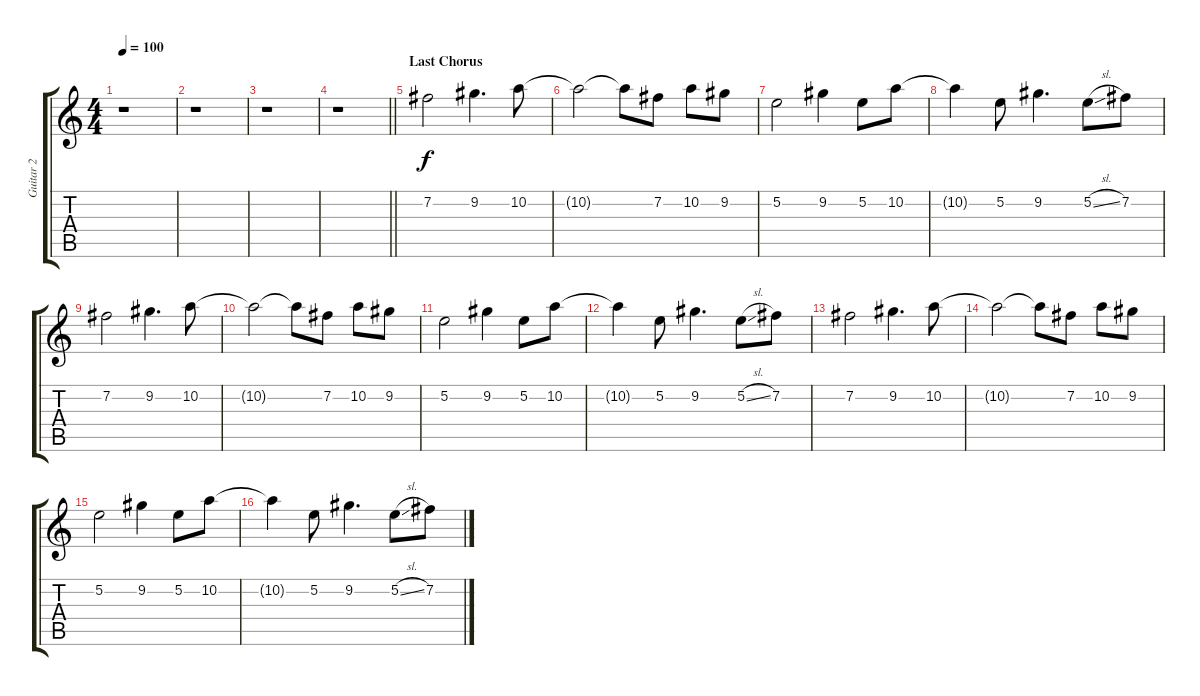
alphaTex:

\track ("Guitar 2" "Guitar 2") {instrument electricguitarjazz}
\staff {score tabs}
\tuning (E4 B3 G3 D3 A2 E2) {hide}
\ts (4 4)
\tempo 100
\clef g2
\ks c
r.1{dy f} |
r.1 |
r.1 |
\barLineRight lightlight
r.1 |
\section ("" "Last Chorus")
7.2.2{volume 5 instrument electricguitarjazz} 9.2.4{d} 10.2.8 |
10.2{t}.2 10.2{t}.8 7.2.8 10.2.8 9.2.8 |
5.2.2 9.2.4 5.2.8 10.2.8 |
10.2{t}.4 5.2.8 9.2.4{d} 5.2{sl}.8 7.2.8 |
7.2.2 9.2.4{d} 10.2.8 |
10.2{t}.2 10.2{t}.8 7.2.8 10.2.8 9.2.8 |
5.2.2 9.2.4 5.2.8 10.2.8 |
10.2{t}.4 5.2.8 9.2.4{d} 5.2{sl}.8 7.2.8 |
7.2.2 9.2.4{d} 10.2.8 |
10.2{t}.2 10.2{t}.8 7.2.8 10.2.8 9.2.8 |
5.2.2 9.2.4 5.2.8 10.2.8 |
10.2{t}.4 5.2.8 9.2.4{d} 5.2{sl}.8 7.2.8
